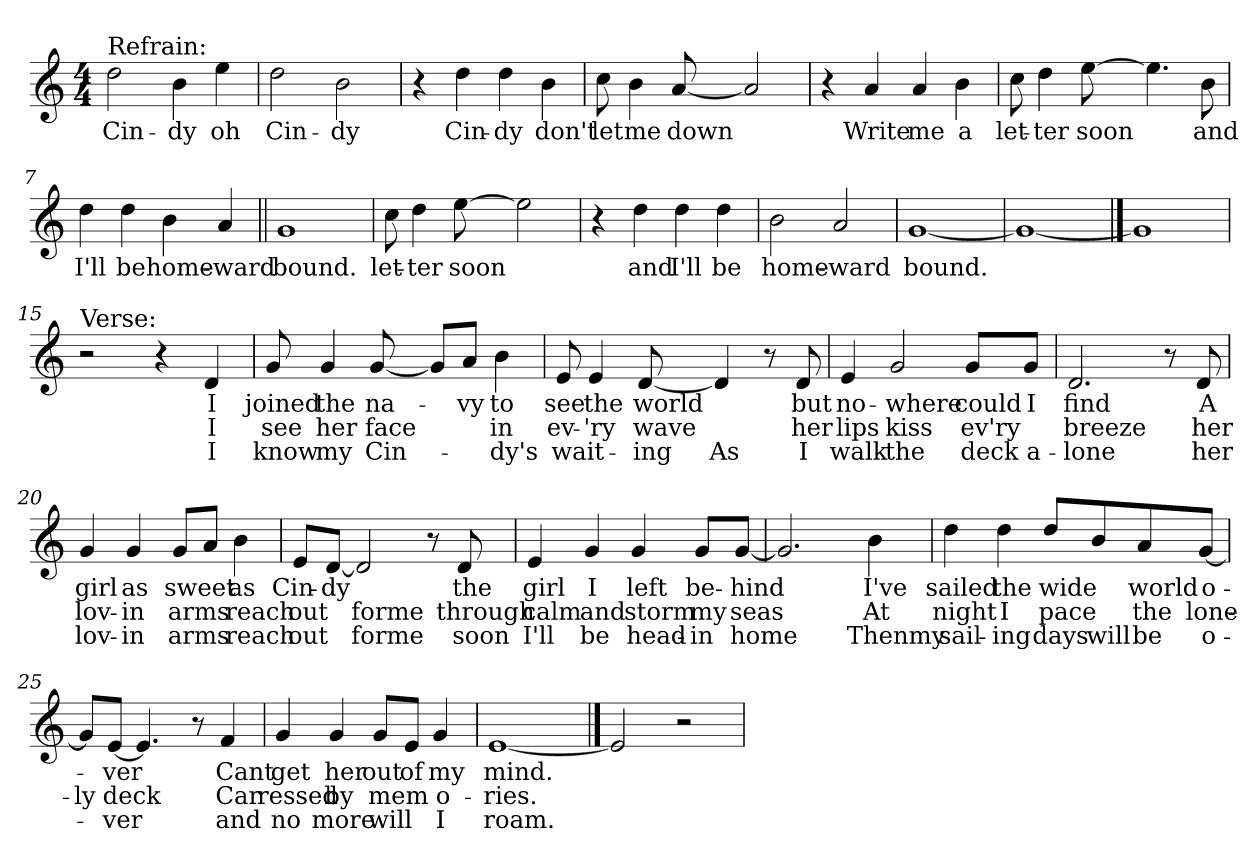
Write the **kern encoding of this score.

**kern	**text	**text	**text
*part1	*part1	*part1	*part1
*staff1	*staff1	*staff1	*staff1
*clefG2	*	*	*
*k[]	*	*	*
*C:	*	*	*
*M4/4	*	*	*
=1	=1	=1	=1
!LO:TX:a:t=Refrain&colon;	!	!	!
2dd\	Cin-	.	.
4b\	-dy	.	.
4ee\	oh	.	.
=2	=2	=2	=2
2dd\	Cin-	.	.
2b\	-dy	.	.
=3	=3	=3	=3
4r	.	.	.
4dd\	Cin-	.	.
4dd\	-dy	.	.
4b\	don't	.	.
=4	=4	=4	=4
8cc\	let	.	.
4b\	me	.	.
[8a/	down	.	.
2a/]	.	.	.
=5	=5	=5	=5
4r	.	.	.
4a/	Write	.	.
4a/	me	.	.
4b\	a	.	.
!!LO:LB:g=z
=6	=6	=6	=6
8cc\	let-	.	.
4dd\	-ter	.	.
[8ee\	soon	.	.
4.ee\]	.	.	.
8b\	and	.	.
=7	=7	=7	=7
4dd\	I'll	.	.
4dd\	be	.	.
4b\	home-	.	.
4a/	-ward	.	.
=8||	=8||	=8||	=8||
1g	bound.	.	.
=9	=9	=9	=9
8cc\	let-	.	.
4dd\	-ter	.	.
[8ee\	soon	.	.
2ee\]	.	.	.
=10	=10	=10	=10
4r	.	.	.
4dd\	and	.	.
4dd\	I'll	.	.
4dd\	be	.	.
!!LO:LB:g=z
=11	=11	=11	=11
2b\	home-	.	.
2a/	-ward	.	.
=12	=12	=12	=12
[1g	bound.	.	.
=13	=13	=13	=13
1g_	.	.	.
==14	==14	==14	==14
1g]	.	.	.
!!LO:LB:g=z
=15	=15	=15	=15
!LO:TX:a:t=Verse&colon;	!	!	!
2r	.	.	.
4r	.	.	.
4d/	I	I	I
=16	=16	=16	=16
8g/	joined	see	know
4g/	the	her	my
[8g/	na-	face	Cin-
8g/L]	.	.	.
8a/J	-vy	.	.
4b\	to	in	-dy's
=17	=17	=17	=17
8e/	see	ev-	-wait-
4e/	the	-'ry	.
[8d/	world	wave	ing
4d/]	.	.	As
8r	.	.	.
8d/	but	her	I
=18	=18	=18	=18
4e/	no-	lips	walk
2g/	-where	kiss	the
8g/L	could	ev'ry	deck
8g/J	I	.	a-
=19	=19	=19	=19
2.d/	find	breeze	-lone
8r	.	.	.
8d/	A	her	her
!!LO:LB:g=z
=20	=20	=20	=20
4g/	girl	lov-	lov-
4g/	as	-in	-in
8g/L	sweet	arms	arms
8a/J	.	.	.
4b\	as	reach	reach
=21	=21	=21	=21
8e/L	Cin-	out	out
[8d/J	-dy	.	.
2d/]	.	forme	forme
8r	.	.	.
8d/	the	through	soon
=22	=22	=22	=22
4e/	girl	calm	I'll
4g/	I	and	be
4g/	left	storm	head-
8g/L	be-	my	-in
[8g/J	-hind	seas	home
!!LO:LB:g=z
=23	=23	=23	=23
2.g/]	.	.	.
4b\	I've	At	Thenmy
=24	=24	=24	=24
4dd\	sailed	night	sail-
4dd\	the	I	-ing
8dd/L	-wide	pace	days
8b/	.	.	will
8a/	world	the	be
[8g/J	-o-	lone-	o-
=25	=25	=25	=25
8g/L]	.	-ly	.
[8e/J	ver	deck	ver
4.e/]	.	.	.
8r	.	.	.
4f/	Cant	Car	and
=26	=26	=26	=26
4g/	get	-ressed	no
4g/	her	by	more
8g/L	out	-mem	will
8e/J	of	.	.
4g/	my	o-	I
=27	=27	=27	=27
[1e	mind.	-ries.	roam.
==28	==28	==28	==28
2e/]	.	.	.
2r	.	.	.
=	=	=	=
*-	*-	*-	*-
